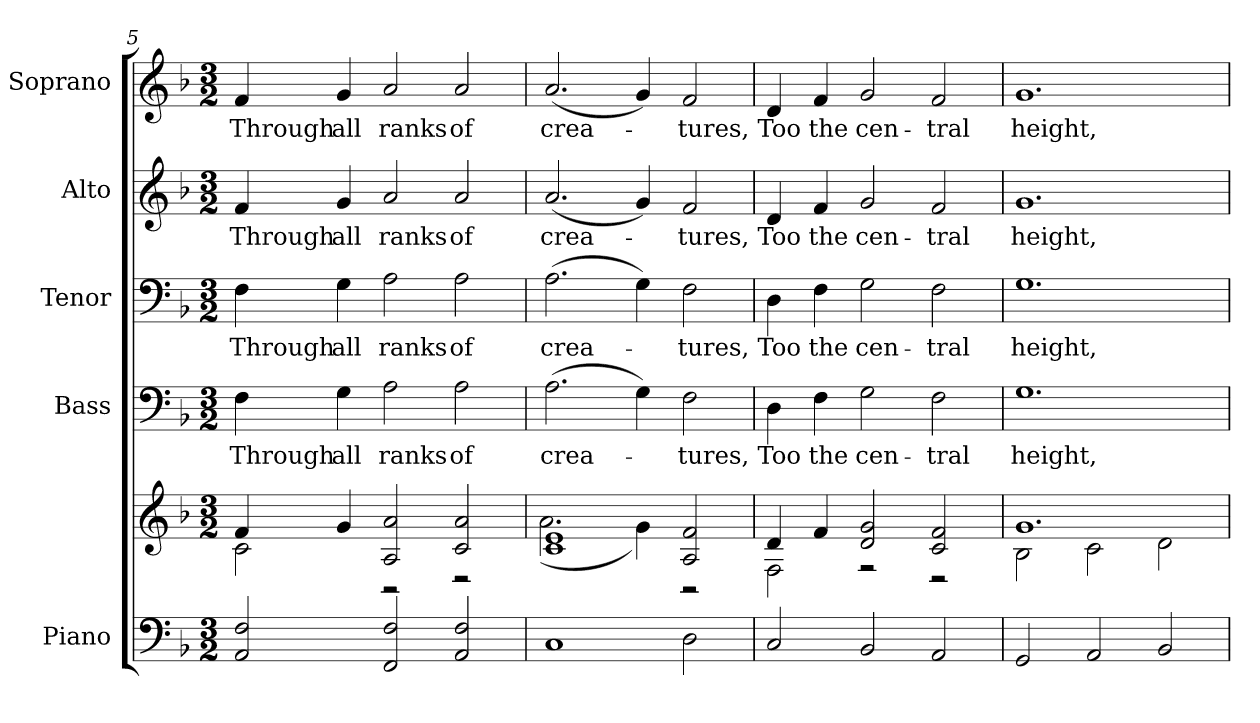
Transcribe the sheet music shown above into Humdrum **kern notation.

**kern	**kern	**kern	**text	**kern	**text	**kern	**text	**kern	**text
*part5	*part5	*part4	*part4	*part3	*part3	*part2	*part2	*part1	*part1
*staff6	*staff5	*staff4	*staff4	*staff3	*staff3	*staff2	*staff2	*staff1	*staff1
*I"Piano	*	*I"Bass	*	*I"Tenor	*	*I"Alto	*	*I"Soprano	*
*I'Pno.	*	*I'B.	*	*I'T.	*	*I'A.	*	*I'S.	*
*clefF4	*clefG2	*clefF4	*	*clefF4	*	*clefG2	*	*clefG2	*
*k[b-]	*k[b-]	*k[b-]	*	*k[b-]	*	*k[b-]	*	*k[b-]	*
*F:	*F:	*F:	*	*F:	*	*F:	*	*F:	*
*M3/2	*M3/2	*M3/2	*	*M3/2	*	*M3/2	*	*M3/2	*
=5	=5	=5	=5	=5	=5	=5	=5	=5	=5
*	*^	*	*	*	*	*	*	*	*
!	!	!	!	!LO:LY:b:color=#000000	!	!	!	!	!	!
!	!	!	!	!	!	!LO:LY:b:color=#000000	!	!	!	!
!	!	!	!	!	!	!	!	!LO:LY:b:color=#000000	!	!
!	!	!	!	!	!	!	!	!	!	!LO:LY:b:color=#000000
2AAi/ 2Fi	4fi/	2ci\	4Fi\	Through	4Fi\	Through	4fi/	Through	4fi/	Through
!	!	!	!	!LO:LY:b:color=#000000	!	!	!	!	!	!
!	!	!	!	!	!	!LO:LY:b:color=#000000	!	!	!	!
!	!	!	!	!	!	!	!	!LO:LY:b:color=#000000	!	!
!	!	!	!	!	!	!	!	!	!	!LO:LY:b:color=#000000
.	4gi/	.	4Gi\	all	4Gi\	all	4gi/	all	4gi/	all
!	!	!	!	!LO:LY:b:color=#000000	!	!	!	!	!	!
!	!	!	!	!	!	!LO:LY:b:color=#000000	!	!	!	!
!	!	!	!	!	!	!	!	!LO:LY:b:color=#000000	!	!
!	!	!	!	!	!	!	!	!	!	!LO:LY:b:color=#000000
2FFi/ 2Fi	2Ai/ 2ai	2r	2Ai\	ranks	2Ai\	ranks	2ai/	ranks	2ai/	ranks
!	!	!	!	!LO:LY:b:color=#000000	!	!	!	!	!	!
!	!	!	!	!	!	!LO:LY:b:color=#000000	!	!	!	!
!	!	!	!	!	!	!	!	!LO:LY:b:color=#000000	!	!
!	!	!	!	!	!	!	!	!	!	!LO:LY:b:color=#000000
2AAi/ 2Fi	2ci/ 2ai	2r	2Ai\	of	2Ai\	of	2ai/	of	2ai/	of
=6	=6	=6	=6	=6	=6	=6	=6	=6	=6	=6
!	!	!	!	!LO:LY:b:color=#000000	!	!	!	!	!	!
!	!	!	!	!	!	!LO:LY:b:color=#000000	!	!	!	!
!	!	!	!	!	!	!	!	!LO:LY:b:color=#000000	!	!
!	!	!	!	!	!	!	!	!	!	!LO:LY:b:color=#000000
1Ci	1ci 1ei	(2.ai\	(2.Ai\	crea-	(2.Ai\	crea-	(2.ai/	crea-	(2.ai/	crea-
.	.	4gi\)	4Gi\)	.	4Gi\)	.	4gi/)	.	4gi/)	.
!	!	!	!	!LO:LY:b:color=#000000	!	!	!	!	!	!
!	!	!	!	!	!	!LO:LY:b:color=#000000	!	!	!	!
!	!	!	!	!	!	!	!	!LO:LY:b:color=#000000	!	!
!	!	!	!	!	!	!	!	!	!	!LO:LY:b:color=#000000
2Di\	2Ai/ 2fi	2r	2Fi\	-tures,	2Fi\	-tures,	2fi/	-tures,	2fi/	-tures,
!!LO:PB:g=z
=7	=7	=7	=7	=7	=7	=7	=7	=7	=7	=7
!	!	!	!	!LO:LY:b:color=#000000	!	!	!	!	!	!
!	!	!	!	!	!	!LO:LY:b:color=#000000	!	!	!	!
!	!	!	!	!	!	!	!	!LO:LY:b:color=#000000	!	!
!	!	!	!	!	!	!	!	!	!	!LO:LY:b:color=#000000
2Ci/	4di/	2Fi\	4Di\	Too	4Di\	Too	4di/	Too	4di/	Too
!	!	!	!	!LO:LY:b:color=#000000	!	!	!	!	!	!
!	!	!	!	!	!	!LO:LY:b:color=#000000	!	!	!	!
!	!	!	!	!	!	!	!	!LO:LY:b:color=#000000	!	!
!	!	!	!	!	!	!	!	!	!	!LO:LY:b:color=#000000
.	4fi/	.	4Fi\	the	4Fi\	the	4fi/	the	4fi/	the
!	!	!	!	!LO:LY:b:color=#000000	!	!	!	!	!	!
!	!	!	!	!	!	!LO:LY:b:color=#000000	!	!	!	!
!	!	!	!	!	!	!	!	!LO:LY:b:color=#000000	!	!
!	!	!	!	!	!	!	!	!	!	!LO:LY:b:color=#000000
2BB-i/	2di/ 2gi	2r	2Gi\	cen-	2Gi\	cen-	2gi/	cen-	2gi/	cen-
!	!	!	!	!LO:LY:b:color=#000000	!	!	!	!	!	!
!	!	!	!	!	!	!LO:LY:b:color=#000000	!	!	!	!
!	!	!	!	!	!	!	!	!LO:LY:b:color=#000000	!	!
!	!	!	!	!	!	!	!	!	!	!LO:LY:b:color=#000000
2AAi/	2ci/ 2fi	2r	2Fi\	-tral	2Fi\	-tral	2fi/	-tral	2fi/	-tral
=8	=8	=8	=8	=8	=8	=8	=8	=8	=8	=8
!	!	!	!	!LO:LY:b:color=#000000	!	!	!	!	!	!
!	!	!	!	!	!	!LO:LY:b:color=#000000	!	!	!	!
!	!	!	!	!	!	!	!	!LO:LY:b:color=#000000	!	!
!	!	!	!	!	!	!	!	!	!	!LO:LY:b:color=#000000
2GGi/	1.gi	2B-i\	1.Gi	height,	1.Gi	height,	1.gi	height,	1.gi	height,
2AAi/	.	2ci\	.	.	.	.	.	.	.	.
2BB-i/	.	2di\	.	.	.	.	.	.	.	.
*	*v	*v	*	*	*	*	*	*	*	*
=	=	=	=	=	=	=	=	=	=
*-	*-	*-	*-	*-	*-	*-	*-	*-	*-
